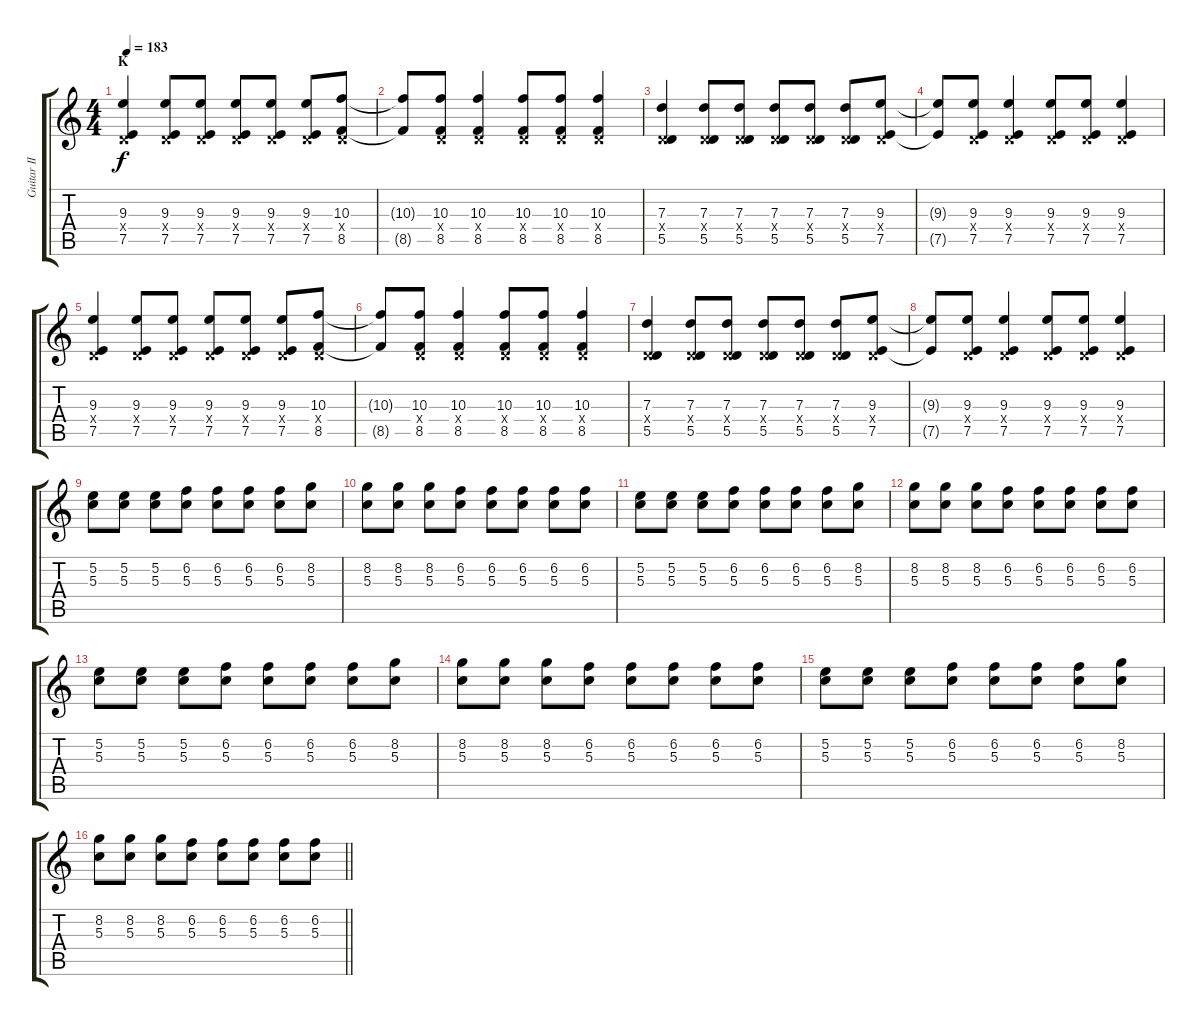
\track ("Guitar II - Kita" "Guitar II ") {instrument overdrivenguitar}
\staff {score tabs}
\tuning (E4 B3 G3 D3 A2 E2) {hide}
\ts (4 4)
\section ("" "K")
\tempo 183
\clef g2
\ks c
(9.3 0.4{x} 7.5).4{dy f} (9.3 0.4{x} 7.5).8 (9.3 0.4{x} 7.5).8 (9.3 0.4{x} 7.5).8 (9.3 0.4{x} 7.5).8 (9.3 0.4{x} 7.5).8 (10.3 0.4{x} 8.5).8 |
(10.3{t} 8.5{t}).8 (10.3 0.4{x} 8.5).8 (10.3 0.4{x} 8.5).4 (10.3 0.4{x} 8.5).8 (10.3 0.4{x} 8.5).8 (10.3 0.4{x} 8.5).4 |
(7.3 0.4{x} 5.5).4 (7.3 0.4{x} 5.5).8 (7.3 0.4{x} 5.5).8 (7.3 0.4{x} 5.5).8 (7.3 0.4{x} 5.5).8 (7.3 0.4{x} 5.5).8 (9.3 0.4{x} 7.5).8 |
(9.3{t} 7.5{t}).8 (9.3 0.4{x} 7.5).8 (9.3 0.4{x} 7.5).4 (9.3 0.4{x} 7.5).8 (9.3 0.4{x} 7.5).8 (9.3 0.4{x} 7.5).4 |
(9.3 0.4{x} 7.5).4 (9.3 0.4{x} 7.5).8 (9.3 0.4{x} 7.5).8 (9.3 0.4{x} 7.5).8 (9.3 0.4{x} 7.5).8 (9.3 0.4{x} 7.5).8 (10.3 0.4{x} 8.5).8 |
(10.3{t} 8.5{t}).8 (10.3 0.4{x} 8.5).8 (10.3 0.4{x} 8.5).4 (10.3 0.4{x} 8.5).8 (10.3 0.4{x} 8.5).8 (10.3 0.4{x} 8.5).4 |
(7.3 0.4{x} 5.5).4 (7.3 0.4{x} 5.5).8 (7.3 0.4{x} 5.5).8 (7.3 0.4{x} 5.5).8 (7.3 0.4{x} 5.5).8 (7.3 0.4{x} 5.5).8 (9.3 0.4{x} 7.5).8 |
(9.3{t} 7.5{t}).8 (9.3 0.4{x} 7.5).8 (9.3 0.4{x} 7.5).4 (9.3 0.4{x} 7.5).8 (9.3 0.4{x} 7.5).8 (9.3 0.4{x} 7.5).4 |
(5.2 5.3).8 (5.2 5.3).8 (5.2 5.3).8 (6.2 5.3).8 (6.2 5.3).8 (6.2 5.3).8 (6.2 5.3).8 (8.2 5.3).8 |
(8.2 5.3).8 (8.2 5.3).8 (8.2 5.3).8 (6.2 5.3).8 (6.2 5.3).8 (6.2 5.3).8 (6.2 5.3).8 (6.2 5.3).8 |
(5.2 5.3).8 (5.2 5.3).8 (5.2 5.3).8 (6.2 5.3).8 (6.2 5.3).8 (6.2 5.3).8 (6.2 5.3).8 (8.2 5.3).8 |
(8.2 5.3).8 (8.2 5.3).8 (8.2 5.3).8 (6.2 5.3).8 (6.2 5.3).8 (6.2 5.3).8 (6.2 5.3).8 (6.2 5.3).8 |
(5.2 5.3).8 (5.2 5.3).8 (5.2 5.3).8 (6.2 5.3).8 (6.2 5.3).8 (6.2 5.3).8 (6.2 5.3).8 (8.2 5.3).8 |
(8.2 5.3).8 (8.2 5.3).8 (8.2 5.3).8 (6.2 5.3).8 (6.2 5.3).8 (6.2 5.3).8 (6.2 5.3).8 (6.2 5.3).8 |
(5.2 5.3).8 (5.2 5.3).8 (5.2 5.3).8 (6.2 5.3).8 (6.2 5.3).8 (6.2 5.3).8 (6.2 5.3).8 (8.2 5.3).8 |
\barLineRight lightlight
(8.2 5.3).8 (8.2 5.3).8 (8.2 5.3).8 (6.2 5.3).8 (6.2 5.3).8 (6.2 5.3).8 (6.2 5.3).8 (6.2 5.3).8
